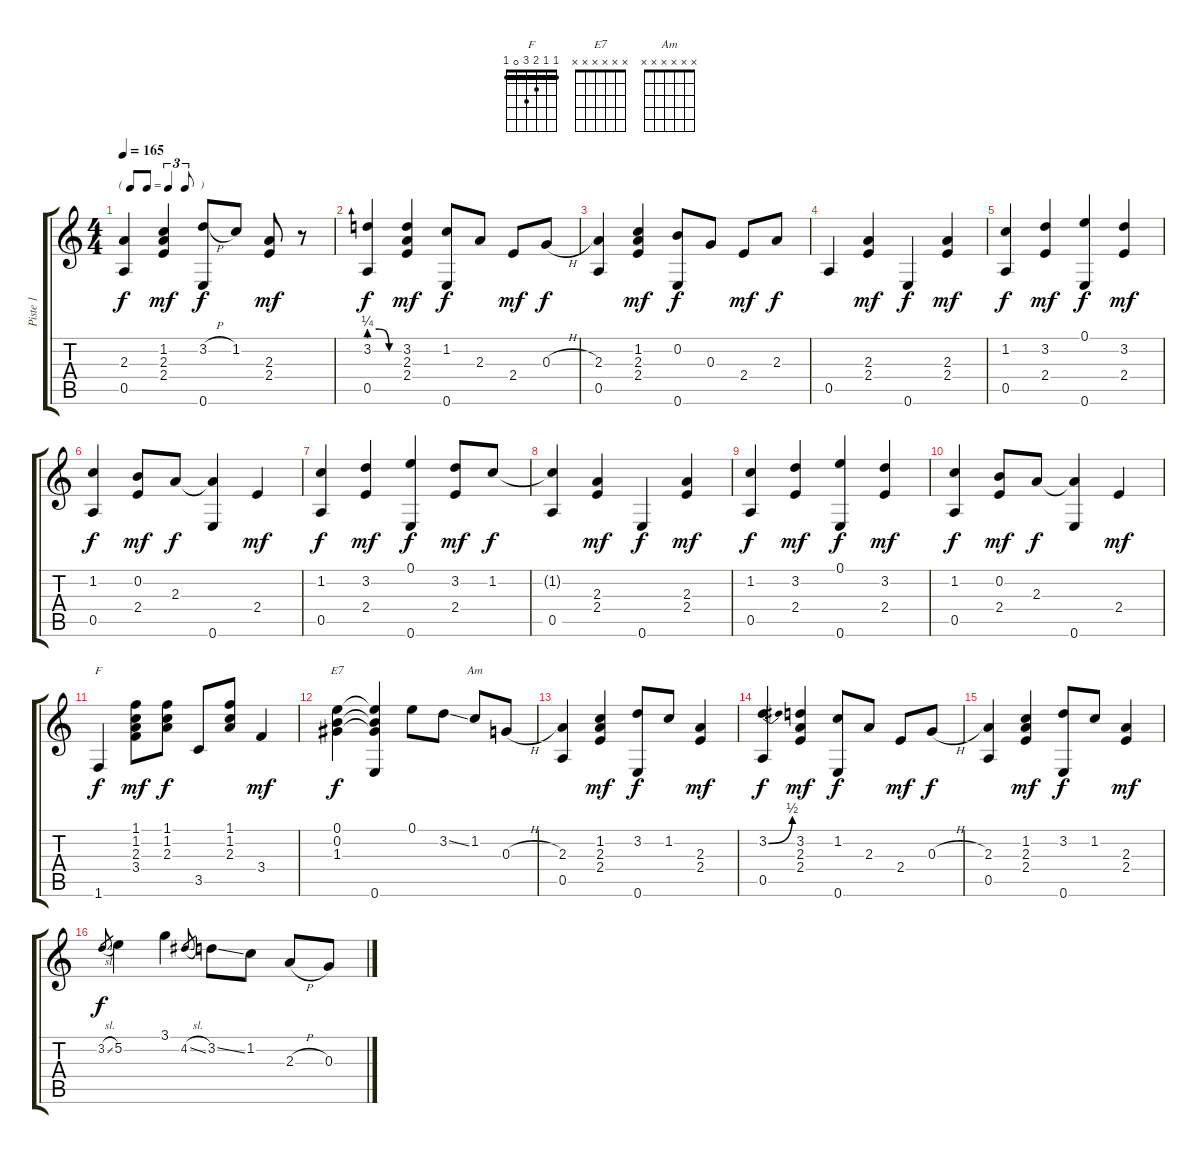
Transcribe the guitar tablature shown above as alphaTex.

\track ("Piste 1" "Piste 1") {instrument acousticguitarnylon}
\staff {score tabs}
\tuning (E4 B3 G3 D3 A2 E2) {hide}
\chord ("F" 1 1 2 3 0 1) {barre 1}
\chord ("E7" x x x x x x)
\chord ("Am" x x x x x x)
\ts (4 4)
\tf triplet8th
\tempo 165
\clef g2
\ks c
(2.3 0.5).4{dy f} (1.2 2.3 2.4).4{dy mf} (3.2{h} 0.6).8{dy f} 1.2.8 (2.3 2.4).8{dy mf} r.8 |
(3.2{be (custom 0 1 20 1 40 0 60 0)} 0.5).4{dy f} (3.2 2.3 2.4).4{dy mf} (1.2 0.6).8{dy f} 2.3.8 2.4.8{dy mf} 0.3{h}.8{dy f} |
(2.3 0.5).4 (1.2 2.3 2.4).4{dy mf} (0.2 0.6).8{dy f} 0.3.8 2.4.8{dy mf} 2.3.8{dy f} |
0.5.4 (2.3 2.4).4{dy mf} 0.6.4{dy f} (2.3 2.4).4{dy mf} |
(1.2 0.5).4{dy f} (3.2 2.4).4{dy mf} (0.1 0.6).4{dy f} (3.2 2.4).4{dy mf} |
(1.2 0.5).4{dy f} (0.2 2.4).8{dy mf} 2.3.8{dy f} (2.3{t} 0.6).4 2.4.4{dy mf} |
(1.2 0.5).4{dy f} (3.2 2.4).4{dy mf} (0.1 0.6).4{dy f} (3.2 2.4).8{dy mf} 1.2.8{dy f} |
(1.2{t} 0.5).4 (2.3 2.4).4{dy mf} 0.6.4{dy f} (2.3 2.4).4{dy mf} |
(1.2 0.5).4{dy f} (3.2 2.4).4{dy mf} (0.1 0.6).4{dy f} (3.2 2.4).4{dy mf} |
(1.2 0.5).4{dy f} (0.2 2.4).8{dy mf} 2.3.8{dy f} (2.3{t} 0.6).4 2.4.4{dy mf} |
1.6.4{ch "F" dy f} (1.1 1.2 2.3 3.4).8{dy mf} (1.1 1.2 2.3).8{dy f} 3.5.8 (1.1 1.2 2.3).8 3.4.4{dy mf} |
(0.1 0.2 1.3).4{ch "E7" dy f} (0.1{t} 0.2{t} 1.3{t} 0.6).4 0.1.8 3.2{ss}.8 1.2.8{ch "Am"} 0.3{h}.8 |
(2.3 0.5).4 (1.2 2.3 2.4).4{dy mf} (3.2 0.6).8{dy f} 1.2.8 (2.3 2.4).4{dy mf} |
(3.2{be (bend 0 0 60 2)} 0.5).4{dy f} (3.2 2.3 2.4).4{dy mf} (1.2 0.6).8{dy f} 2.3.8 2.4.8{dy mf} 0.3{h}.8{dy f} |
(2.3 0.5).4 (1.2 2.3 2.4).4{dy mf} (3.2 0.6).8{dy f} 1.2.8 (2.3 2.4).4{dy mf} |
3.2{sl}.8{gr dy f} 5.2.4 3.1.4 4.2{sl}.8{gr} 3.2{ss}.8 1.2.8 2.3{h}.8 0.3.8
